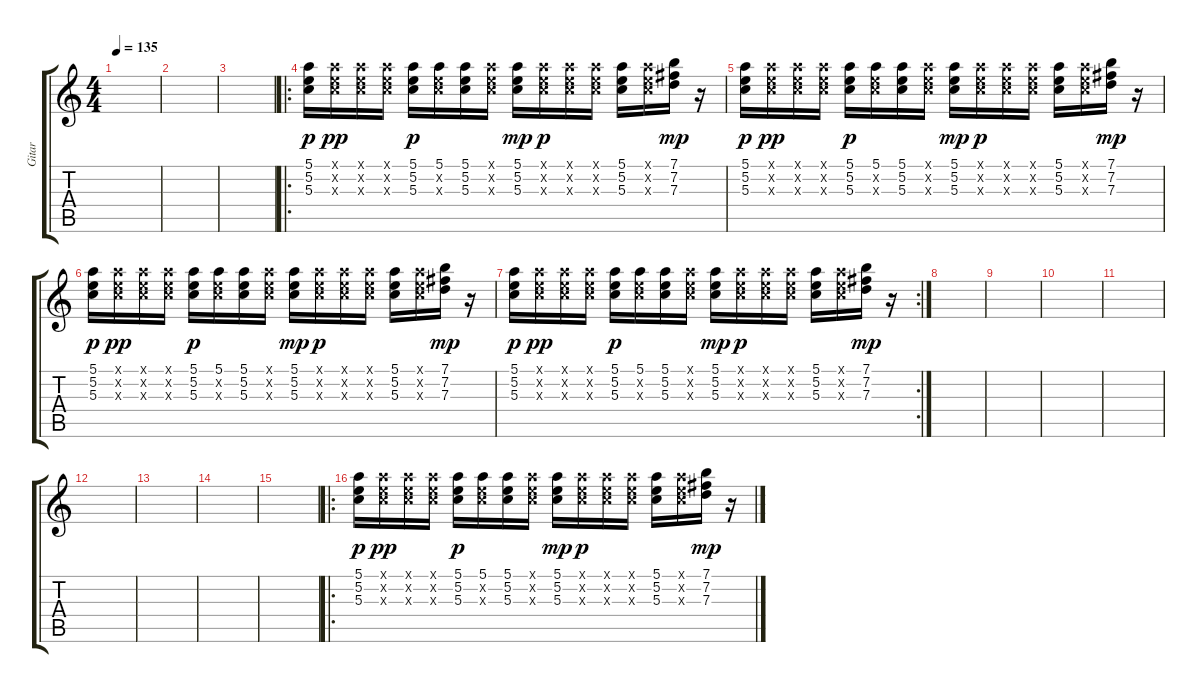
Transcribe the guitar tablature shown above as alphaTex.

\track ("Gitar" "Gitar") {instrument electricguitarclean}
\staff {score tabs}
\tuning (E4 B3 G3 D3 A2 E2) {hide}
\ts (4 4)
\tempo 135
\clef g2
\ks c
|
|
|
\ro
(5.1 5.2 5.3).16{dy p} (5.1{x} 5.2{x} 5.3{x}).16{dy pp} (5.1{x} 5.2{x} 5.3{x}).16 (5.1{x} 5.2{x} 5.3{x}).16 (5.1 5.2 5.3).16{dy p} (5.1 5.2{x} 5.3{x}).16 (5.1 5.2 5.3).16 (5.1{x} 5.2{x} 5.3{x}).16 (5.1 5.2 5.3).16{dy mp} (5.1{x} 5.2{x} 5.3{x}).16{dy p} (5.1{x} 5.2{x} 5.3{x}).16 (5.1{x} 5.2{x} 5.3{x}).16 (5.1 5.2 5.3).16 (5.1{x} 5.2{x} 5.3{x}).16 (7.1 7.2 7.3).16{dy mp} r.16 |
(5.1 5.2 5.3).16{dy p} (5.1{x} 5.2{x} 5.3{x}).16{dy pp} (5.1{x} 5.2{x} 5.3{x}).16 (5.1{x} 5.2{x} 5.3{x}).16 (5.1 5.2 5.3).16{dy p} (5.1 5.2{x} 5.3{x}).16 (5.1 5.2 5.3).16 (5.1{x} 5.2{x} 5.3{x}).16 (5.1 5.2 5.3).16{dy mp} (5.1{x} 5.2{x} 5.3{x}).16{dy p} (5.1{x} 5.2{x} 5.3{x}).16 (5.1{x} 5.2{x} 5.3{x}).16 (5.1 5.2 5.3).16 (5.1{x} 5.2{x} 5.3{x}).16 (7.1 7.2 7.3).16{dy mp} r.16 |
(5.1 5.2 5.3).16{dy p} (5.1{x} 5.2{x} 5.3{x}).16{dy pp} (5.1{x} 5.2{x} 5.3{x}).16 (5.1{x} 5.2{x} 5.3{x}).16 (5.1 5.2 5.3).16{dy p} (5.1 5.2{x} 5.3{x}).16 (5.1 5.2 5.3).16 (5.1{x} 5.2{x} 5.3{x}).16 (5.1 5.2 5.3).16{dy mp} (5.1{x} 5.2{x} 5.3{x}).16{dy p} (5.1{x} 5.2{x} 5.3{x}).16 (5.1{x} 5.2{x} 5.3{x}).16 (5.1 5.2 5.3).16 (5.1{x} 5.2{x} 5.3{x}).16 (7.1 7.2 7.3).16{dy mp} r.16 |
\rc 2
(5.1 5.2 5.3).16{dy p} (5.1{x} 5.2{x} 5.3{x}).16{dy pp} (5.1{x} 5.2{x} 5.3{x}).16 (5.1{x} 5.2{x} 5.3{x}).16 (5.1 5.2 5.3).16{dy p} (5.1 5.2{x} 5.3{x}).16 (5.1 5.2 5.3).16 (5.1{x} 5.2{x} 5.3{x}).16 (5.1 5.2 5.3).16{dy mp} (5.1{x} 5.2{x} 5.3{x}).16{dy p} (5.1{x} 5.2{x} 5.3{x}).16 (5.1{x} 5.2{x} 5.3{x}).16 (5.1 5.2 5.3).16 (5.1{x} 5.2{x} 5.3{x}).16 (7.1 7.2 7.3).16{dy mp} r.16 |
|
|
|
|
|
|
|
|
\ro
(5.1 5.2 5.3).16{dy p} (5.1{x} 5.2{x} 5.3{x}).16{dy pp} (5.1{x} 5.2{x} 5.3{x}).16 (5.1{x} 5.2{x} 5.3{x}).16 (5.1 5.2 5.3).16{dy p} (5.1 5.2{x} 5.3{x}).16 (5.1 5.2 5.3).16 (5.1{x} 5.2{x} 5.3{x}).16 (5.1 5.2 5.3).16{dy mp} (5.1{x} 5.2{x} 5.3{x}).16{dy p} (5.1{x} 5.2{x} 5.3{x}).16 (5.1{x} 5.2{x} 5.3{x}).16 (5.1 5.2 5.3).16 (5.1{x} 5.2{x} 5.3{x}).16 (7.1 7.2 7.3).16{dy mp} r.16
